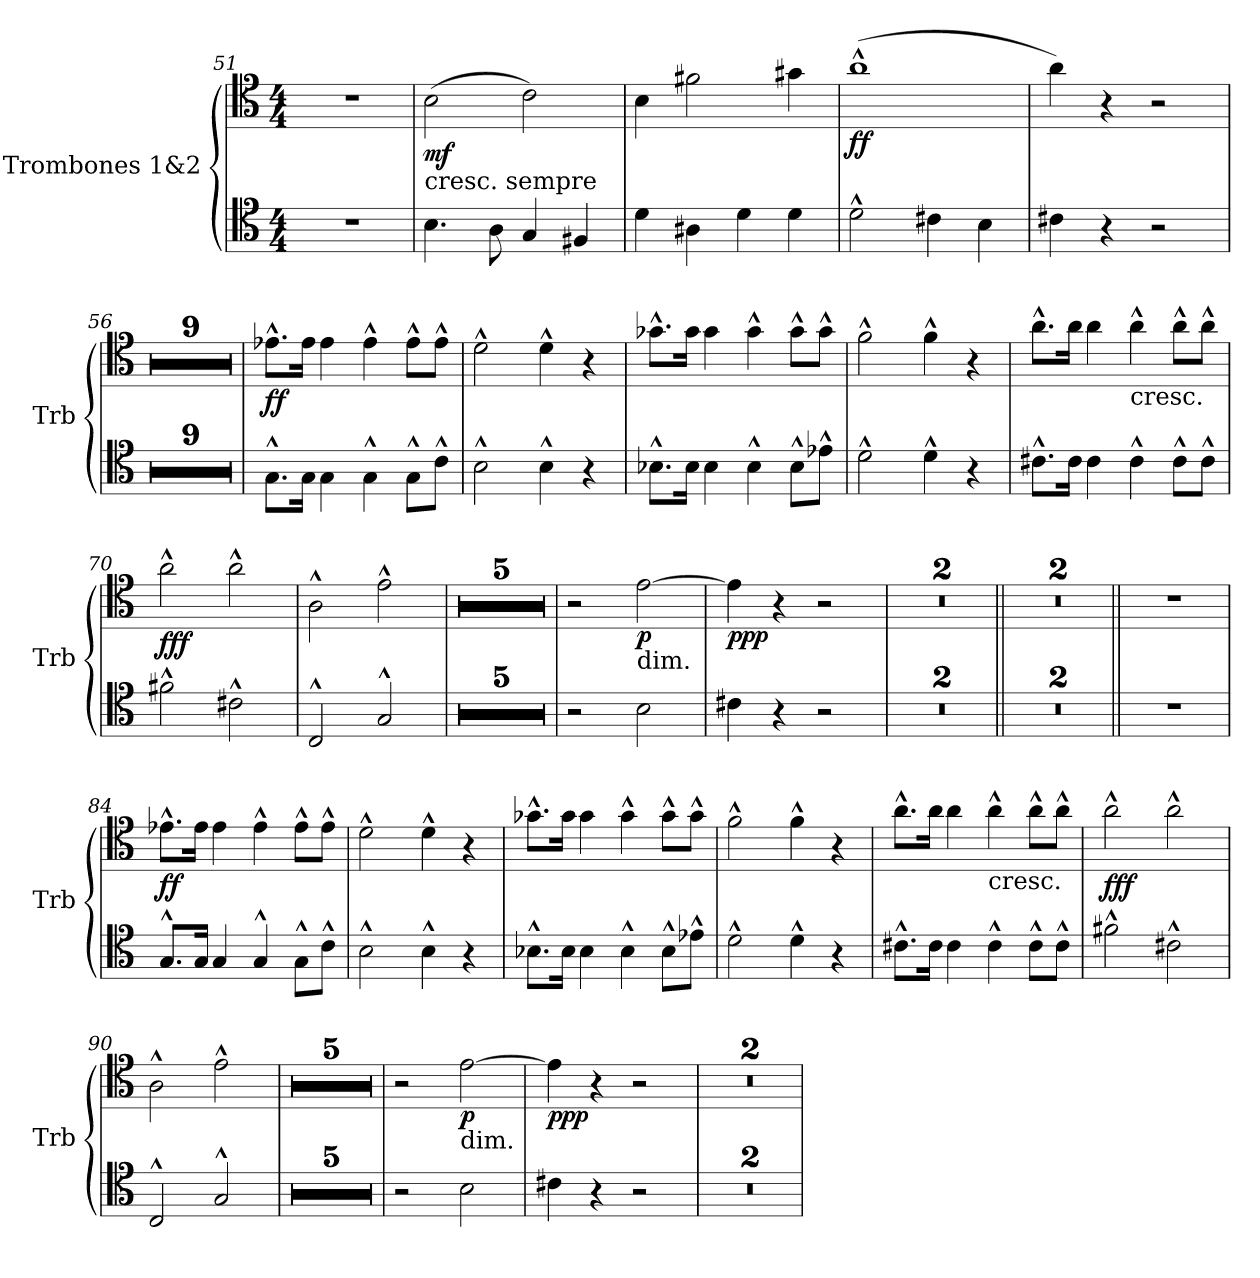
**kern	**kern	**dynam
*part1	*part1	*part1
*staff2	*staff1	*staff1/2
*I"Trombones 1&amp;2	*	*
*I'Trb	*	*
*clefC4	*clefC4	*
*k[]	*k[]	*
*M4/4	*M4/4	*
=51	=51	=51
1r	1r	.
=52	=52	=52
!	!LO:TX:b:t=cresc. sempre	!
!	!	!LO:DY:b
4.B\	(>2B\	mf
8A\	.	.
4G/	2c\)	.
4F#X/	.	.
=53	=53	=53
4d\	4B\	.
4A#X\	2f#X\	.
4d\	.	.
4d\	4g#X\	.
=54	=54	=54
!	!	!LO:DY:b
2d^^\	(>1a^^	ff
4c#X\	.	.
4B\	.	.
!!LO:LB:g=z
=55	=55	=55
4c#X\	4a\)	.
4r	4r	.
2r	2r	.
=56	=56	=56
1r	1r	.
=57	=57	=57
1r	1r	.
=58	=58	=58
1r	1r	.
=59	=59	=59
1r	1r	.
=60	=60	=60
1r	1r	.
=61	=61	=61
1r	1r	.
=62	=62	=62
1r	1r	.
=63	=63	=63
1r	1r	.
=64	=64	=64
1r	1r	.
=65	=65	=65
!	!	!LO:DY:b
8.G^^\L	8.e-X^^\L	ff
16G\Jk	16e-\Jk	.
4G\	4e-\	.
4G^^\	4e-^^\	.
8G^^\L	8e-^^\L	.
8c^^\J	8e-^^\J	.
=66	=66	=66
2B^^\	2d^^\	.
4B^^\	4d^^\	.
4r	4r	.
=67	=67	=67
8.B-X^^\L	8.g-X^^\L	.
16B-\Jk	16g-\Jk	.
4B-\	4g-\	.
4B-^^\	4g-^^\	.
8B-^^\L	8g-^^\L	.
8e-X^^\J	8g-^^\J	.
=68	=68	=68
2d^^\	2f^^\	.
4d^^\	4f^^\	.
4r	4r	.
=69	=69	=69
8.c#X^^\L	8.a^^\L	.
16c#\Jk	16a\Jk	.
4c#\	4a\	.
!	!LO:TX:b:t=cresc.	!
4c#^^\	4a^^\	.
8c#^^\L	8a^^\L	.
8c#^^\J	8a^^\J	.
=70	=70	=70
!	!	!LO:DY:b
2f#X^^\	2a^^\	fff
2c#X^^\	2a^^\	.
=71	=71	=71
2C^^/	2A^^\	.
2G^^/	2e^^\	.
!!LO:LB:g=z
=72	=72	=72
1r	1r	.
=73	=73	=73
1r	1r	.
=74	=74	=74
1r	1r	.
=75	=75	=75
1r	1r	.
=76	=76	=76
1r	1r	.
=77	=77	=77
2r	2r	.
!	!LO:TX:b:t=dim.	!
!	!	!LO:DY:b
2B\	[2e\	p
=78	=78	=78
!	!	!LO:DY:b
4c#X\	4e\]	ppp
4r	4r	.
2r	2r	.
=79	=79	=79
1r	1r	.
=80	=80	=80
1r	1r	.
=81||	=81||	=81||
1r	1r	.
=82	=82	=82
1r	1r	.
=83||	=83||	=83||
1r	1r	.
=84	=84	=84
!	!	!LO:DY:b
8.G^^/L	8.e-X^^\L	ff
16G/Jk	16e-\Jk	.
4G/	4e-\	.
4G^^/	4e-^^\	.
8G^^\L	8e-^^\L	.
8c^^\J	8e-^^\J	.
=85	=85	=85
2B^^\	2d^^\	.
4B^^\	4d^^\	.
4r	4r	.
=86	=86	=86
8.B-X^^\L	8.g-X^^\L	.
16B-\Jk	16g-\Jk	.
4B-\	4g-\	.
4B-^^\	4g-^^\	.
8B-^^\L	8g-^^\L	.
8e-X^^\J	8g-^^\J	.
=87	=87	=87
2d^^\	2f^^\	.
4d^^\	4f^^\	.
4r	4r	.
!!LO:LB:g=z
=88	=88	=88
8.c#X^^\L	8.a^^\L	.
16c#\Jk	16a\Jk	.
4c#\	4a\	.
!	!LO:TX:b:t=cresc.	!
4c#^^\	4a^^\	.
8c#^^\L	8a^^\L	.
8c#^^\J	8a^^\J	.
=89	=89	=89
!	!	!LO:DY:b
2f#X^^\	2a^^\	fff
2c#X^^\	2a^^\	.
=90	=90	=90
2C^^/	2A^^\	.
2G^^/	2e^^\	.
=91	=91	=91
1r	1r	.
=92	=92	=92
1r	1r	.
=93	=93	=93
1r	1r	.
=94	=94	=94
1r	1r	.
=95	=95	=95
1r	1r	.
=96	=96	=96
2r	2r	.
!	!LO:TX:b:t=dim.	!
!	!	!LO:DY:b
2B\	[2e\	p
=97	=97	=97
!	!	!LO:DY:b
4c#X\	4e\]	ppp
4r	4r	.
2r	2r	.
=98	=98	=98
1r	1ryy	.
=99	=99	=99
1r	1ryy	.
=	=	=
*-	*-	*-
